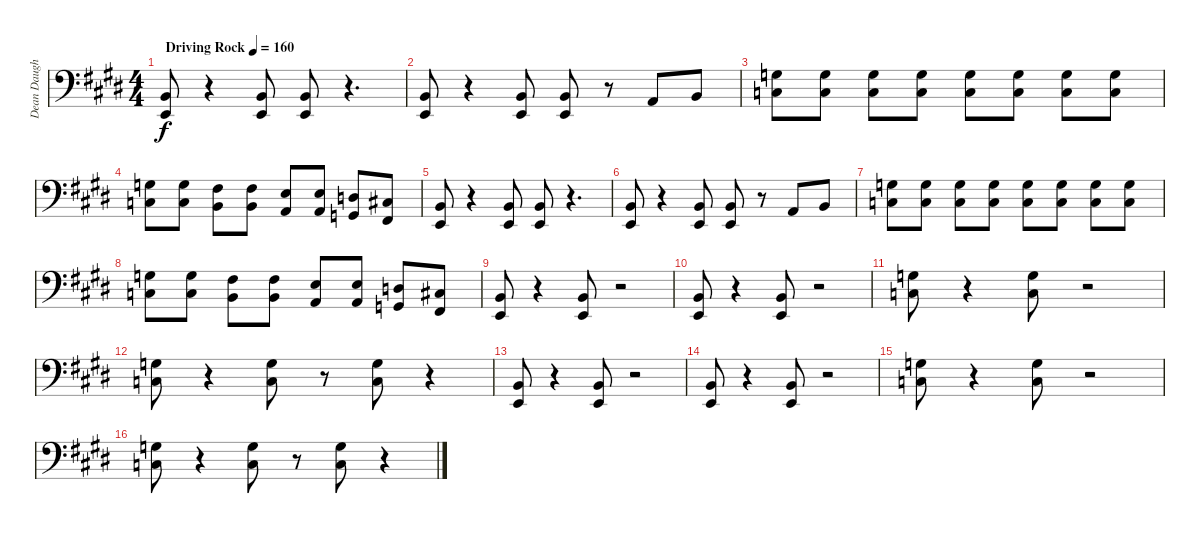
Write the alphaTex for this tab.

\track ("Dean Daughtry Keyboards LH" "Dean Daugh") {instrument honkytonkpiano}
\staff {score}
\tuning (G2 D2 A1 E1) {hide}
\ts (4 4)
\tempo (160 "Driving Rock")
\clef f4
\ks e
(4.1 2.2).8{dy f instrument honkytonkpiano} r.4 (4.1 2.2).8 (4.1 2.2).8 r.4{d} |
(4.1 2.2).8 r.4 (4.1 2.2).8 (4.1 2.2).8 r.8 2.1.8 4.1.8 |
(12.1 10.2).8 (12.1 10.2).8 (12.1 10.2).8 (12.1 10.2).8 (12.1 10.2).8 (12.1 10.2).8 (12.1 10.2).8 (12.1 10.2).8 |
(12.1 10.2).8 (12.1 10.2).8 (11.1 9.2).8 (11.1 9.2).8 (9.1 7.2).8 (9.1 7.2).8 (7.1 5.2).8 (6.1 4.2).8 |
(4.1 2.2).8 r.4 (4.1 2.2).8 (4.1 2.2).8 r.4{d} |
(4.1 2.2).8 r.4 (4.1 2.2).8 (4.1 2.2).8 r.8 2.1.8 4.1.8 |
(12.1 10.2).8 (12.1 10.2).8 (12.1 10.2).8 (12.1 10.2).8 (12.1 10.2).8 (12.1 10.2).8 (12.1 10.2).8 (12.1 10.2).8 |
(12.1 10.2).8 (12.1 10.2).8 (11.1 9.2).8 (11.1 9.2).8 (9.1 7.2).8 (9.1 7.2).8 (7.1 5.2).8 (6.1 4.2).8 |
(4.1 2.2).8 r.4 (4.1 2.2).8 r.2 |
(4.1 2.2).8 r.4 (4.1 2.2).8 r.2 |
(12.1 10.2).8 r.4 (12.1 10.2).8 r.2 |
(12.1 10.2).8 r.4 (12.1 10.2).8 r.8 (12.1 10.2).8 r.4 |
(9.2 7.3).8 r.4 (9.2 7.3).8 r.2 |
(9.2 7.3).8 r.4 (9.2 7.3).8 r.2 |
(12.1 10.2).8 r.4 (12.1 10.2).8 r.2 |
(12.1 10.2).8 r.4 (12.1 10.2).8 r.8 (12.1 10.2).8 r.4
